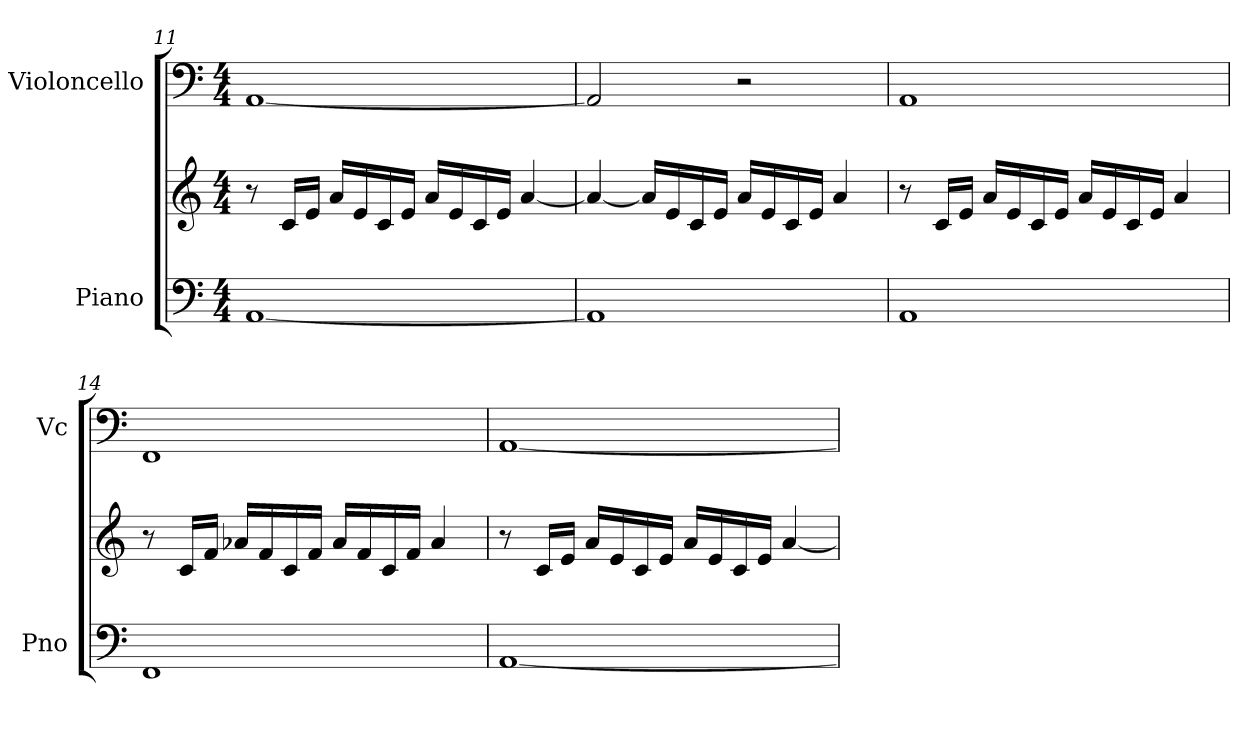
**kern	**kern	**kern
*part2	*part2	*part1
*staff3	*staff2	*staff1
*I"Piano	*	*I"Violoncello
*I'Pno	*	*I'Vc
*clefF4	*clefG2	*clefF4
*k[]	*k[]	*k[]
*M4/4	*M4/4	*M4/4
=11	=11	=11
[1AA	8r	[1AA
.	16c/LL	.
.	16e/JJ	.
.	16a/LL	.
.	16e/	.
.	16c/	.
.	16e/JJ	.
.	16a/LL	.
.	16e/	.
.	16c/	.
.	16e/JJ	.
.	[4a/	.
=12	=12	=12
1AA]	4a/_	2AA/]
.	16a/LL]	.
.	16e/	.
.	16c/	.
.	16e/JJ	.
.	16a/LL	2r
.	16e/	.
.	16c/	.
.	16e/JJ	.
.	4a/	.
!!LO:LB:g=z
=13	=13	=13
1AA	8r	1AA
.	16c/LL	.
.	16e/JJ	.
.	16a/LL	.
.	16e/	.
.	16c/	.
.	16e/JJ	.
.	16a/LL	.
.	16e/	.
.	16c/	.
.	16e/JJ	.
.	4a/	.
=14	=14	=14
1FF	8r	1FF
.	16c/LL	.
.	16f/JJ	.
.	16a-X/LL	.
.	16f/	.
.	16c/	.
.	16f/JJ	.
.	16a-/LL	.
.	16f/	.
.	16c/	.
.	16f/JJ	.
.	4a-/	.
=15	=15	=15
[1AA	8r	[1AA
.	16c/LL	.
.	16e/JJ	.
.	16a/LL	.
.	16e/	.
.	16c/	.
.	16e/JJ	.
.	16a/LL	.
.	16e/	.
.	16c/	.
.	16e/JJ	.
.	[4a/	.
=	=	=
*-	*-	*-
